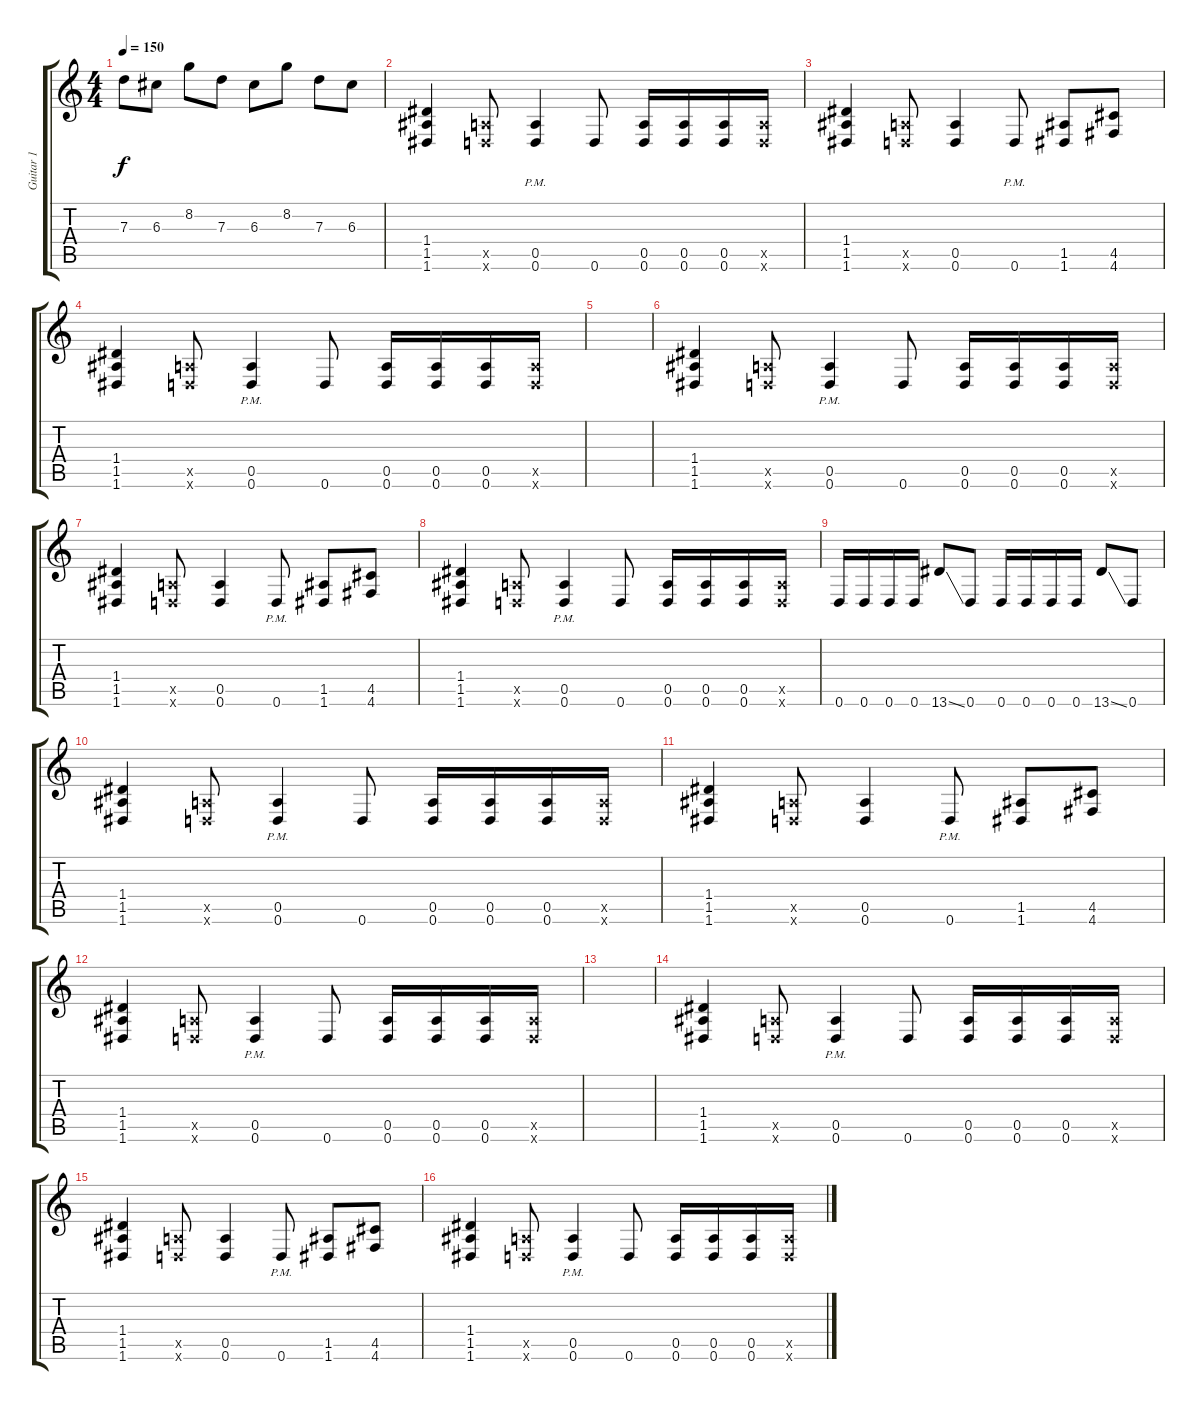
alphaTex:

\track ("Guitar 1" "Guitar 1") {instrument distortionguitar}
\staff {score tabs}
\tuning (E4 B3 G3 D3 A2 D2) {hide}
\ts (4 4)
\tempo 150
\clef g2
\ks c
7.3.8{dy f} 6.3.8 8.2.8 7.3.8 6.3.8 8.2.8 7.3.8 6.3.8 |
(1.4 1.5 1.6).4 (0.5{x} 0.6{x}).8 (0.5{pm} 0.6).4 0.6.8 (0.5 0.6).16 (0.5 0.6).16 (0.5 0.6).16 (0.5{x} 0.6{x}).16 |
(1.4 1.5 1.6).4 (0.5{x} 0.6{x}).8 (0.5 0.6).4 0.6{pm}.8 (1.5 1.6).8 (4.5 4.6).8 |
(1.4 1.5 1.6).4 (0.5{x} 0.6{x}).8 (0.5{pm} 0.6).4 0.6.8 (0.5 0.6).16 (0.5 0.6).16 (0.5 0.6).16 (0.5{x} 0.6{x}).16 |
|
(1.4 1.5 1.6).4 (0.5{x} 0.6{x}).8 (0.5{pm} 0.6).4 0.6.8 (0.5 0.6).16 (0.5 0.6).16 (0.5 0.6).16 (0.5{x} 0.6{x}).16 |
(1.4 1.5 1.6).4 (0.5{x} 0.6{x}).8 (0.5 0.6).4 0.6{pm}.8 (1.5 1.6).8 (4.5 4.6).8 |
(1.4 1.5 1.6).4 (0.5{x} 0.6{x}).8 (0.5{pm} 0.6).4 0.6.8 (0.5 0.6).16 (0.5 0.6).16 (0.5 0.6).16 (0.5{x} 0.6{x}).16 |
0.6.16 0.6.16 0.6.16 0.6.16 13.6{ss}.8 0.6.8 0.6.16 0.6.16 0.6.16 0.6.16 13.6{ss}.8 0.6.8 |
(1.4 1.5 1.6).4 (0.5{x} 0.6{x}).8 (0.5{pm} 0.6).4 0.6.8 (0.5 0.6).16 (0.5 0.6).16 (0.5 0.6).16 (0.5{x} 0.6{x}).16 |
(1.4 1.5 1.6).4 (0.5{x} 0.6{x}).8 (0.5 0.6).4 0.6{pm}.8 (1.5 1.6).8 (4.5 4.6).8 |
(1.4 1.5 1.6).4 (0.5{x} 0.6{x}).8 (0.5{pm} 0.6).4 0.6.8 (0.5 0.6).16 (0.5 0.6).16 (0.5 0.6).16 (0.5{x} 0.6{x}).16 |
|
(1.4 1.5 1.6).4 (0.5{x} 0.6{x}).8 (0.5{pm} 0.6).4 0.6.8 (0.5 0.6).16 (0.5 0.6).16 (0.5 0.6).16 (0.5{x} 0.6{x}).16 |
(1.4 1.5 1.6).4 (0.5{x} 0.6{x}).8 (0.5 0.6).4 0.6{pm}.8 (1.5 1.6).8 (4.5 4.6).8 |
(1.4 1.5 1.6).4 (0.5{x} 0.6{x}).8 (0.5{pm} 0.6).4 0.6.8 (0.5 0.6).16 (0.5 0.6).16 (0.5 0.6).16 (0.5{x} 0.6{x}).16
